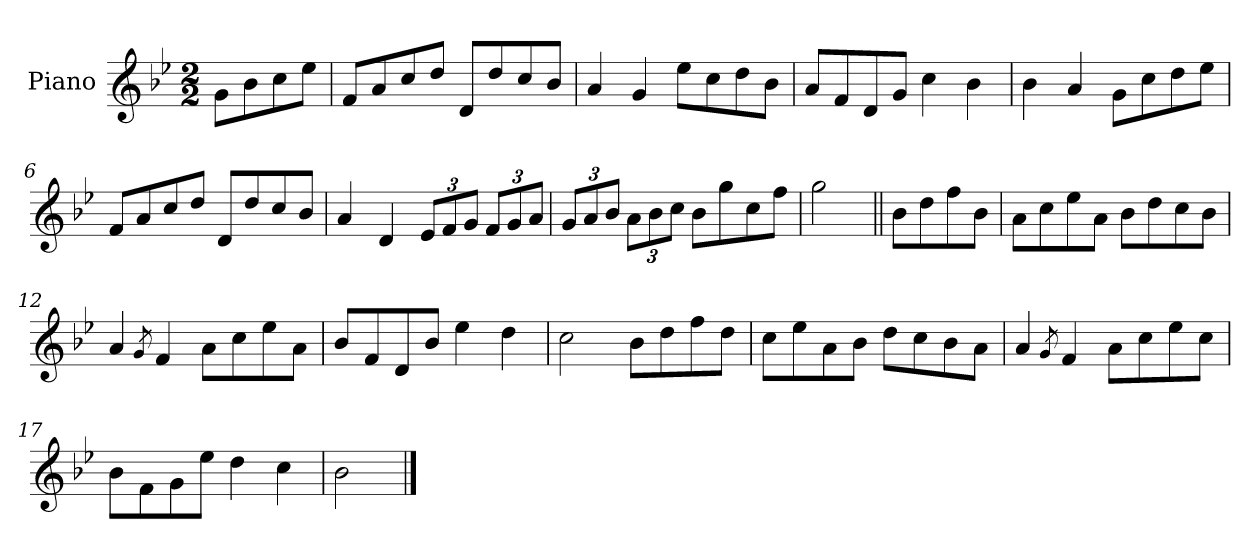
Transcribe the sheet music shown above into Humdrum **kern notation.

**kern
*part1
*staff1
*I"Piano
*I'Pno.
*clefG2
*k[b-e-]
*M2/2
=1
8g\L
8b-\
8cc\
8ee-\J
=2
8f/L
8a/
8cc/
8dd/J
8d/L
8dd/
8cc/
8b-/J
=3
4a/
4g/
8ee-\L
8cc\
8dd\
8b-\J
=4
8a/L
8f/
8d/
8g/J
4cc\
4b-\
=5
4b-\
4a/
8g\L
8cc\
8dd\
8ee-\J
=6
8f/L
8a/
8cc/
8dd/J
8d/L
8dd/
8cc/
8b-/J
=7
4a/
4d/
*Xbrackettup
12e-/L
12f/
12g/J
12f/L
12g/
12a/J
=8
12g/L
12a/
12b-/J
12a\L
12b-\
12cc\J
8b-\L
8gg\
8cc\
8ff\J
=9
2gg\
=10||
8b-\L
8dd\
8ff\
8b-\J
=11
8a\L
8cc\
8ee-\
8a\J
8b-\L
8dd\
8cc\
8b-\J
=12
4a/
8qg/
4f/
8a\L
8cc\
8ee-\
8a\J
=13
8b-/L
8f/
8d/
8b-/J
4ee-\
4dd\
=14
2cc\
8b-\L
8dd\
8ff\
8dd\J
=15
8cc\L
8ee-\
8a\
8b-\J
8dd\L
8cc\
8b-\
8a\J
=16
4a/
8qg/
4f/
8a\L
8cc\
8ee-\
8cc\J
=17
8b-\L
8f\
8g\
8ee-\J
4dd\
4cc\
=18
2b-\
==
*-
